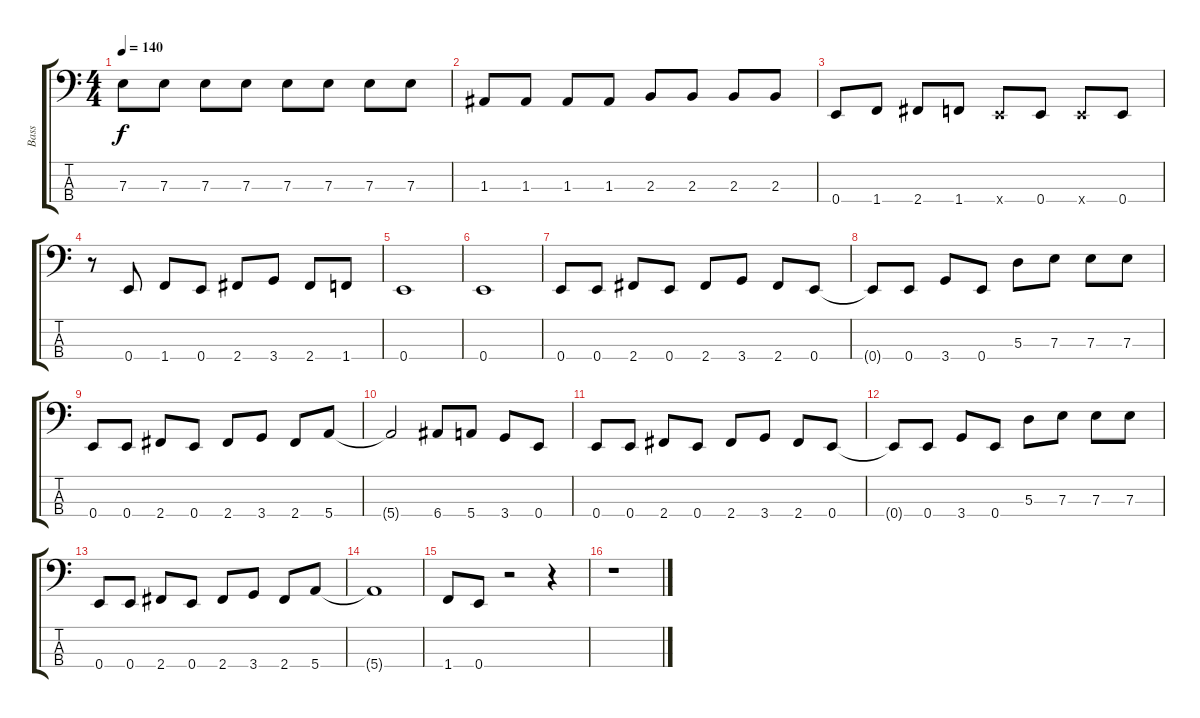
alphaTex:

\track ("Bass" "Bass") {instrument electricbasspick}
\staff {score tabs}
\tuning (G2 D2 A1 E1) {hide}
\ts (4 4)
\tempo 140
\clef f4
\ks c
7.3.8{dy f} 7.3.8 7.3.8 7.3.8 7.3.8 7.3.8 7.3.8 7.3.8 |
1.3.8 1.3.8 1.3.8 1.3.8 2.3.8 2.3.8 2.3.8 2.3.8 |
0.4.8 1.4.8 2.4.8 1.4.8 0.4{x}.8 0.4.8 0.4{x}.8 0.4.8 |
r.8 0.4.8 1.4.8 0.4.8 2.4.8 3.4.8 2.4.8 1.4.8 |
0.4.1 |
0.4.1 |
0.4.8 0.4.8 2.4.8 0.4.8 2.4.8 3.4.8 2.4.8 0.4.8 |
0.4{t}.8 0.4.8 3.4.8 0.4.8 5.3.8 7.3.8 7.3.8 7.3.8 |
0.4.8 0.4.8 2.4.8 0.4.8 2.4.8 3.4.8 2.4.8 5.4.8 |
5.4{t}.2 6.4.8 5.4.8 3.4.8 0.4.8 |
0.4.8 0.4.8 2.4.8 0.4.8 2.4.8 3.4.8 2.4.8 0.4.8 |
0.4{t}.8 0.4.8 3.4.8 0.4.8 5.3.8 7.3.8 7.3.8 7.3.8 |
0.4.8 0.4.8 2.4.8 0.4.8 2.4.8 3.4.8 2.4.8 5.4.8 |
5.4{t}.1 |
1.4.8 0.4.8 r.2 r.4 |
r.1
